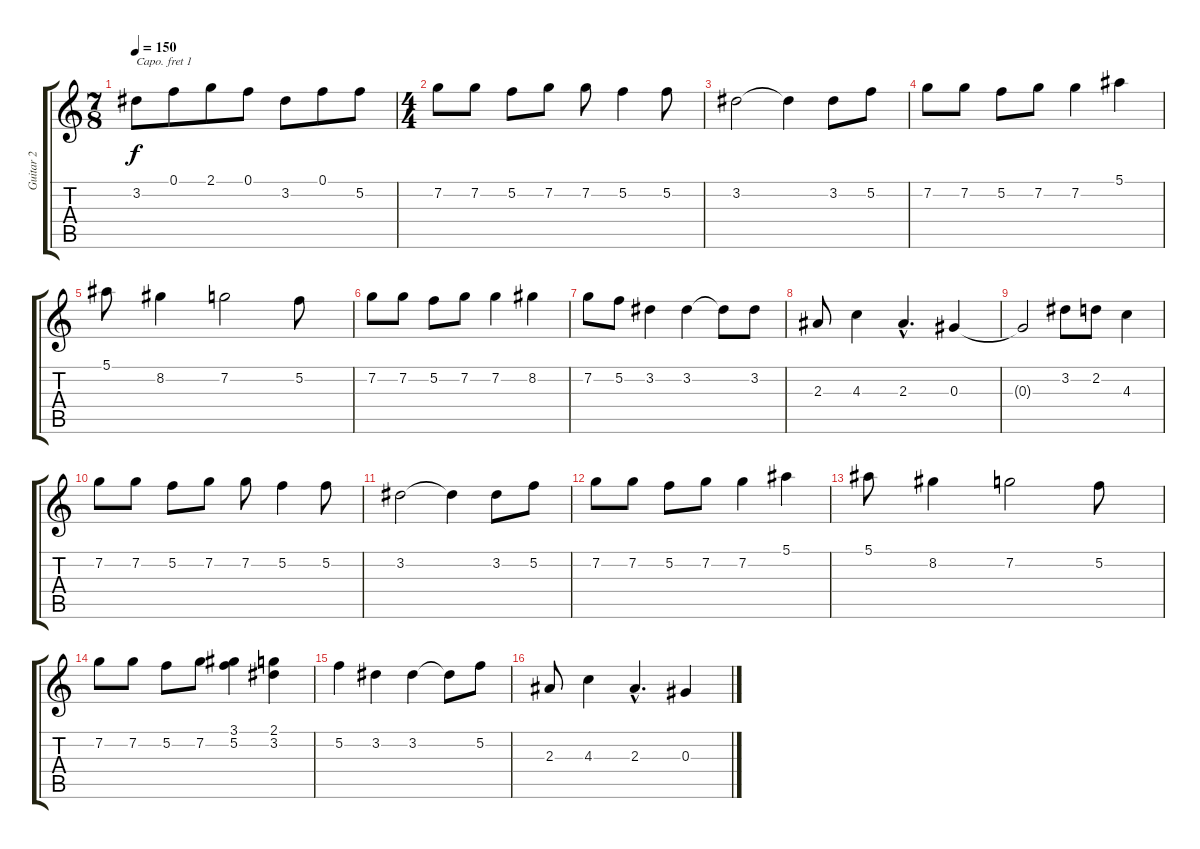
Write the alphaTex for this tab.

\track ("Guitar 2" "Guitar 2") {instrument electricguitarclean}
\staff {score tabs}
\capo 1
\tuning (E4 B3 G3 D3 A2 E2) {hide}
\ts (7 8)
\tempo 150
\clef g2
\ks c
3.2.8{dy f instrument electricguitarclean} 0.1.8 2.1.8 0.1.8 3.2.8 0.1.8 5.2.8 |
\ts (4 4)
7.2.8 7.2.8 5.2.8 7.2.8 7.2.8 5.2.4 5.2.8 |
3.2.2 3.2{t}.4 3.2.8 5.2.8 |
7.2.8 7.2.8 5.2.8 7.2.8 7.2.4 5.1.4 |
5.1.8 8.2.4 7.2.2 5.2.8 |
7.2.8 7.2.8 5.2.8 7.2.8 7.2.4 8.2.4 |
7.2.8 5.2.8 3.2.4 3.2.4 3.2{t}.8 3.2.8 |
2.3.8 4.3.4 2.3{hac}.4{d} 0.3.4 |
0.3{t}.2 3.2.8 2.2.8 4.3.4 |
7.2.8 7.2.8 5.2.8 7.2.8 7.2.8 5.2.4 5.2.8 |
3.2.2 3.2{t}.4 3.2.8 5.2.8 |
7.2.8 7.2.8 5.2.8 7.2.8 7.2.4 5.1.4 |
5.1.8 8.2.4 7.2.2 5.2.8 |
7.2.8 7.2.8 5.2.8 7.2.8 (3.1 5.2).4 (2.1 3.2).4 |
5.2.4 3.2.4 3.2.4 3.2{t}.8 5.2.8 |
2.3.8 4.3.4 2.3{hac}.4{d} 0.3.4
